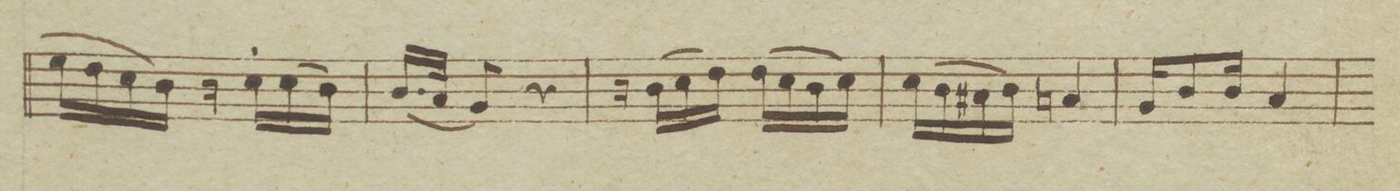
**kern	**dynam
*I"Violino Secondo	*
*clefG2	*
*k[f#]	*
*met(c)	*
*M2/4	*
16ee\LL	.
16dd\	.
16cc\	.
16b\JJ)	.
16r	.
16cc'\LL	.
(16cc\	.
16b\JJ)	.
=155	=155
(16.b/LL	.
32a/JJk	.
8g/)	.
4r	.
=156	=156
16r	.
(16b\LL	.
16cc\	.
16dd\JJ)	.
(16dd\LL	.
16cc\	.
16b\	.
16cc\JJ)	.
=157	=157
(16cc\LL	.
16b\	.
16a#X\	.
16b\JJ)	.
4an/	.
=158	=158
16g/KL	.
8b/	.
16b/Jk	.
4a/	.
=159	=159
*-	*-
